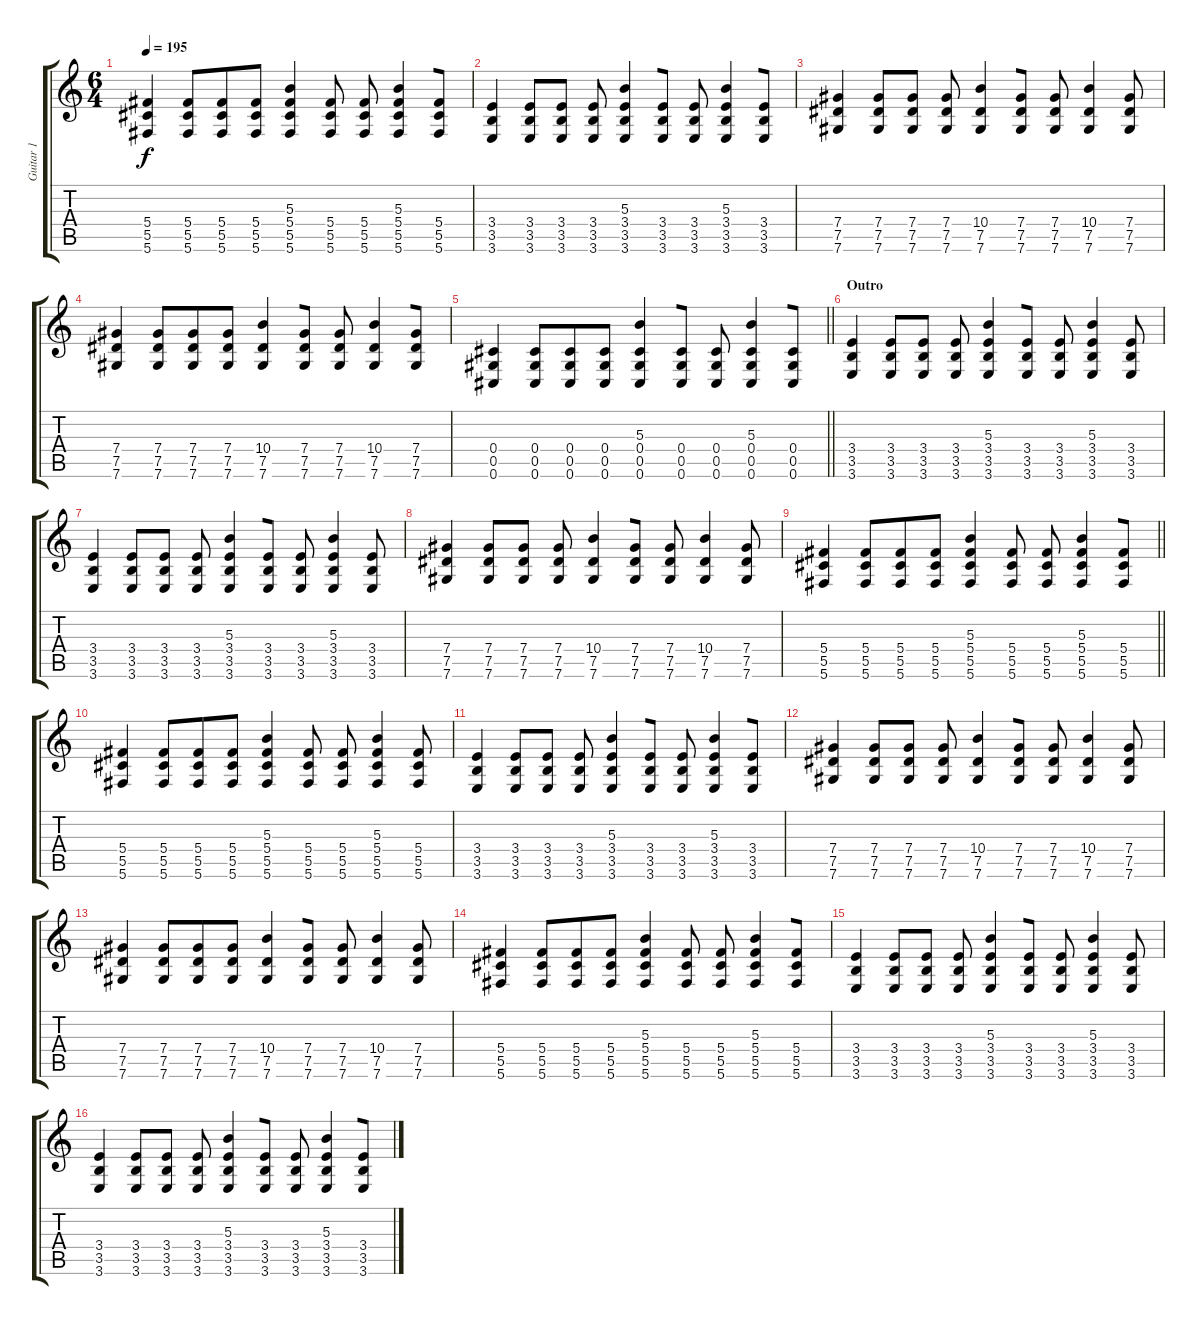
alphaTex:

\track ("Guitar 1" "Guitar 1") {instrument distortionguitar}
\staff {score tabs}
\tuning (Eb4 Bb3 Gb3 Db3 Ab2 Db2) {hide}
\ts (6 4)
\tempo 195
\clef g2
\ks c
(5.4 5.5 5.6).4{dy f} (5.4 5.5 5.6).8 (5.4 5.5 5.6).8{beam merge} (5.4 5.5 5.6).8{beam merge} (5.3 5.4 5.5 5.6).4 (5.4 5.5 5.6).8 (5.4 5.5 5.6).8 (5.3 5.4 5.5 5.6).4{beam merge} (5.4 5.5 5.6).8 |
(3.4 3.5 3.6).4 (3.4 3.5 3.6).8{beam merge} (3.4 3.5 3.6).8 (3.4 3.5 3.6).8 (5.3 3.4 3.5 3.6).4{beam merge} (3.4 3.5 3.6).8 (3.4 3.5 3.6).8 (5.3 3.4 3.5 3.6).4{beam merge} (3.4 3.5 3.6).8 |
(7.4 7.5 7.6).4 (7.4 7.5 7.6).8{beam merge} (7.4 7.5 7.6).8 (7.4 7.5 7.6).8 (10.4 7.5 7.6).4{beam merge} (7.4 7.5 7.6).8 (7.4 7.5 7.6).8 (10.4 7.5 7.6).4 (7.4 7.5 7.6).8 |
(7.4 7.5 7.6).4{beam merge} (7.4 7.5 7.6).8 (7.4 7.5 7.6).8{beam merge} (7.4 7.5 7.6).8 (10.4 7.5 7.6).4{beam merge} (7.4 7.5 7.6).8 (7.4 7.5 7.6).8 (10.4 7.5 7.6).4{beam merge} (7.4 7.5 7.6).8 |
\barLineRight lightlight
(0.4 0.5 0.6).4{beam merge} (0.4 0.5 0.6).8 (0.4 0.5 0.6).8{beam merge} (0.4 0.5 0.6).8 (5.3 0.4 0.5 0.6).4{beam merge} (0.4 0.5 0.6).8 (0.4 0.5 0.6).8 (5.3 0.4 0.5 0.6).4{beam merge} (0.4 0.5 0.6).8 |
\section ("" "Outro")
(3.4 3.5 3.6).4 (3.4 3.5 3.6).8{beam merge} (3.4 3.5 3.6).8 (3.4 3.5 3.6).8 (5.3 3.4 3.5 3.6).4{beam merge} (3.4 3.5 3.6).8 (3.4 3.5 3.6).8 (5.3 3.4 3.5 3.6).4 (3.4 3.5 3.6).8 |
(3.4 3.5 3.6).4 (3.4 3.5 3.6).8{beam merge} (3.4 3.5 3.6).8 (3.4 3.5 3.6).8 (5.3 3.4 3.5 3.6).4{beam merge} (3.4 3.5 3.6).8 (3.4 3.5 3.6).8 (5.3 3.4 3.5 3.6).4 (3.4 3.5 3.6).8 |
(7.4 7.5 7.6).4 (7.4 7.5 7.6).8{beam merge} (7.4 7.5 7.6).8 (7.4 7.5 7.6).8 (10.4 7.5 7.6).4{beam merge} (7.4 7.5 7.6).8 (7.4 7.5 7.6).8 (10.4 7.5 7.6).4 (7.4 7.5 7.6).8 |
\barLineRight lightlight
(5.4 5.5 5.6).4 (5.4 5.5 5.6).8 (5.4 5.5 5.6).8{beam merge} (5.4 5.5 5.6).8{beam merge} (5.3 5.4 5.5 5.6).4 (5.4 5.5 5.6).8 (5.4 5.5 5.6).8 (5.3 5.4 5.5 5.6).4{beam merge} (5.4 5.5 5.6).8 |
(5.4 5.5 5.6).4 (5.4 5.5 5.6).8 (5.4 5.5 5.6).8{beam merge} (5.4 5.5 5.6).8{beam merge} (5.3 5.4 5.5 5.6).4 (5.4 5.5 5.6).8 (5.4 5.5 5.6).8 (5.3 5.4 5.5 5.6).4 (5.4 5.5 5.6).8 |
(3.4 3.5 3.6).4 (3.4 3.5 3.6).8{beam merge} (3.4 3.5 3.6).8 (3.4 3.5 3.6).8 (5.3 3.4 3.5 3.6).4{beam merge} (3.4 3.5 3.6).8 (3.4 3.5 3.6).8 (5.3 3.4 3.5 3.6).4{beam merge} (3.4 3.5 3.6).8 |
(7.4 7.5 7.6).4 (7.4 7.5 7.6).8{beam merge} (7.4 7.5 7.6).8 (7.4 7.5 7.6).8 (10.4 7.5 7.6).4{beam merge} (7.4 7.5 7.6).8 (7.4 7.5 7.6).8 (10.4 7.5 7.6).4 (7.4 7.5 7.6).8 |
(7.4 7.5 7.6).4{beam merge} (7.4 7.5 7.6).8 (7.4 7.5 7.6).8{beam merge} (7.4 7.5 7.6).8 (10.4 7.5 7.6).4{beam merge} (7.4 7.5 7.6).8 (7.4 7.5 7.6).8 (10.4 7.5 7.6).4 (7.4 7.5 7.6).8 |
(5.4 5.5 5.6).4 (5.4 5.5 5.6).8 (5.4 5.5 5.6).8{beam merge} (5.4 5.5 5.6).8{beam merge} (5.3 5.4 5.5 5.6).4 (5.4 5.5 5.6).8 (5.4 5.5 5.6).8 (5.3 5.4 5.5 5.6).4{beam merge} (5.4 5.5 5.6).8 |
(3.4 3.5 3.6).4{volume 12} (3.4 3.5 3.6).8{beam merge} (3.4 3.5 3.6).8 (3.4 3.5 3.6).8 (5.3 3.4 3.5 3.6).4{beam merge} (3.4 3.5 3.6).8 (3.4 3.5 3.6).8 (5.3 3.4 3.5 3.6).4 (3.4 3.5 3.6).8 |
(3.4 3.5 3.6).4 (3.4 3.5 3.6).8{beam merge} (3.4 3.5 3.6).8 (3.4 3.5 3.6).8 (5.3 3.4 3.5 3.6).4{beam merge} (3.4 3.5 3.6).8 (3.4 3.5 3.6).8 (5.3 3.4 3.5 3.6).4{beam merge} (3.4 3.5 3.6).8
